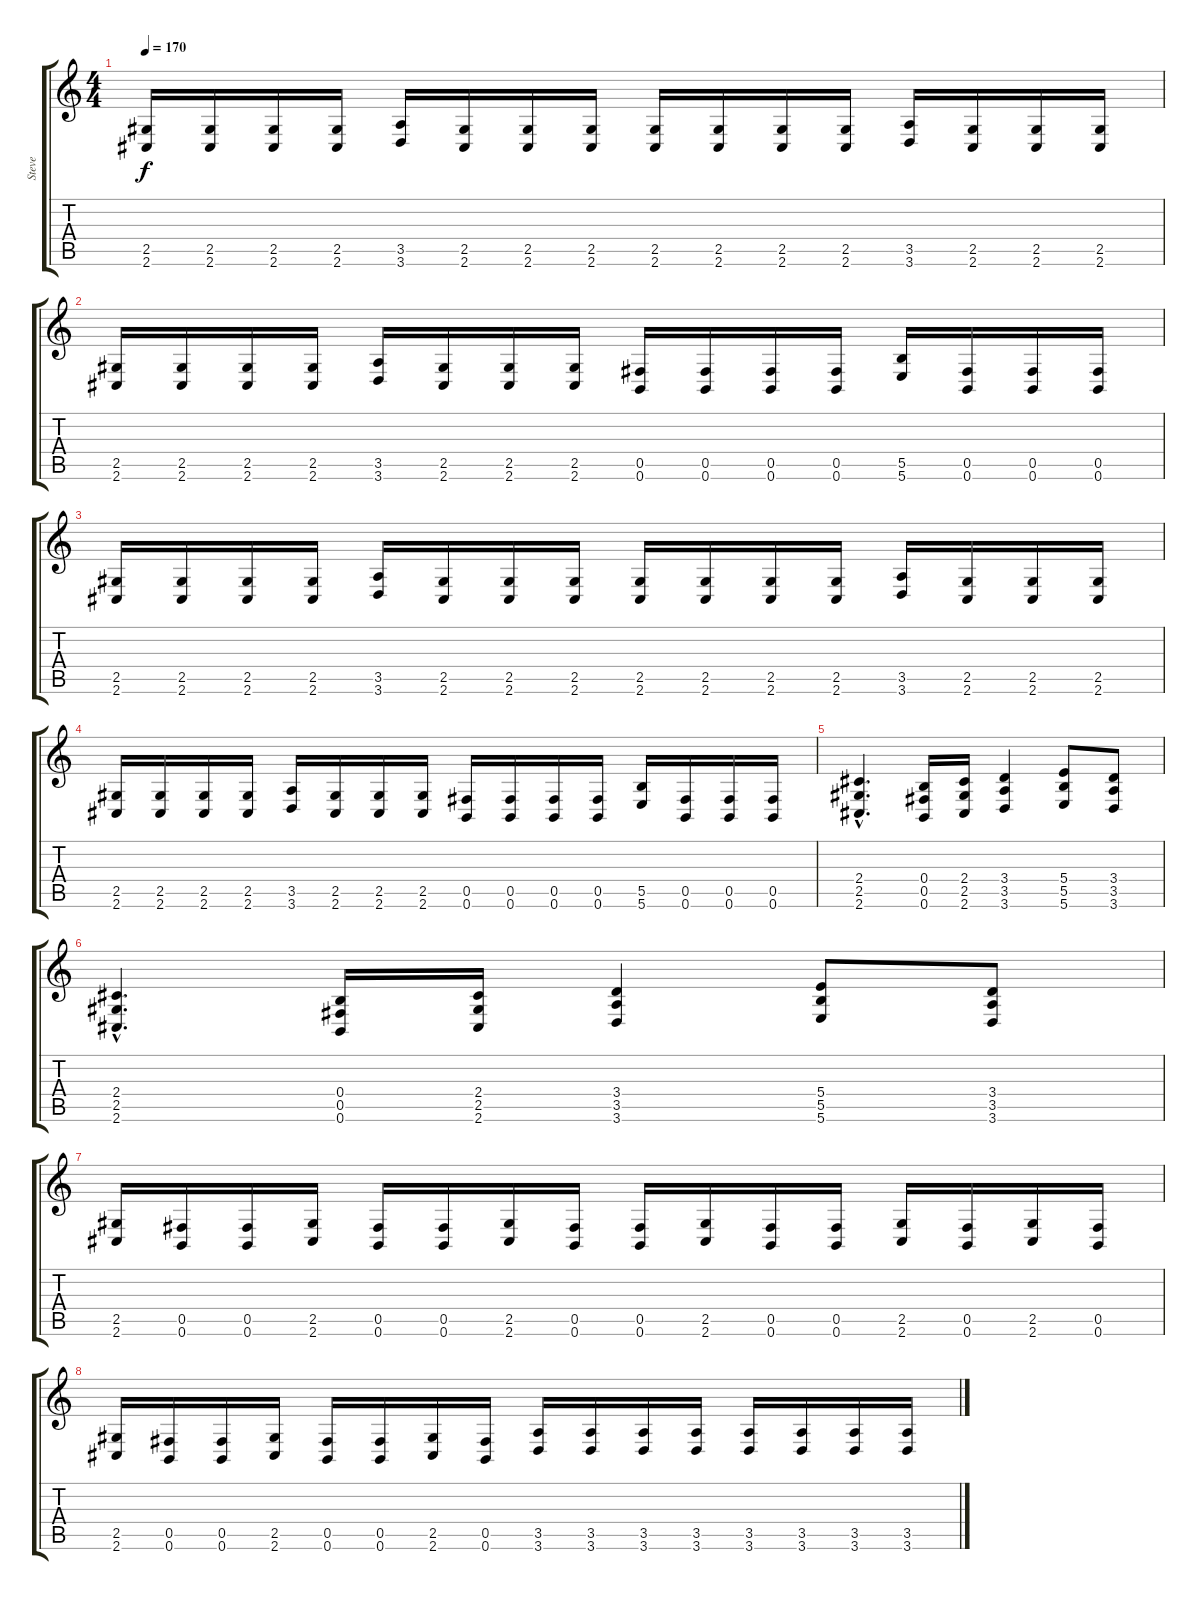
\track ("Steve" "Steve") {instrument distortionguitar}
\staff {score tabs}
\tuning (Db4 Ab3 E3 B2 Gb2 B1) {hide}
\ts (4 4)
\tempo 170
\clef g2
\ks c
(2.5 2.6).16{dy f} (2.5 2.6).16 (2.5 2.6).16 (2.5 2.6).16 (3.5 3.6).16 (2.5 2.6).16 (2.5 2.6).16 (2.5 2.6).16 (2.5 2.6).16 (2.5 2.6).16 (2.5 2.6).16 (2.5 2.6).16 (3.5 3.6).16 (2.5 2.6).16 (2.5 2.6).16 (2.5 2.6).16 |
(2.5 2.6).16 (2.5 2.6).16 (2.5 2.6).16 (2.5 2.6).16 (3.5 3.6).16 (2.5 2.6).16 (2.5 2.6).16 (2.5 2.6).16 (0.5 0.6).16 (0.5 0.6).16 (0.5 0.6).16 (0.5 0.6).16 (5.5 5.6).16 (0.5 0.6).16 (0.5 0.6).16 (0.5 0.6).16 |
(2.5 2.6).16 (2.5 2.6).16 (2.5 2.6).16 (2.5 2.6).16 (3.5 3.6).16 (2.5 2.6).16 (2.5 2.6).16 (2.5 2.6).16 (2.5 2.6).16 (2.5 2.6).16 (2.5 2.6).16 (2.5 2.6).16 (3.5 3.6).16 (2.5 2.6).16 (2.5 2.6).16 (2.5 2.6).16 |
(2.5 2.6).16 (2.5 2.6).16 (2.5 2.6).16 (2.5 2.6).16 (3.5 3.6).16 (2.5 2.6).16 (2.5 2.6).16 (2.5 2.6).16 (0.5 0.6).16 (0.5 0.6).16 (0.5 0.6).16 (0.5 0.6).16 (5.5 5.6).16 (0.5 0.6).16 (0.5 0.6).16 (0.5 0.6).16 |
(2.4{hac} 2.5{hac} 2.6{hac}).4{d} (0.4 0.5 0.6).16 (2.4 2.5 2.6).16 (3.4 3.5 3.6).4 (5.4 5.5 5.6).8 (3.4 3.5 3.6).8 |
(2.4{hac} 2.5{hac} 2.6{hac}).4{d} (0.4 0.5 0.6).16 (2.4 2.5 2.6).16 (3.4 3.5 3.6).4 (5.4 5.5 5.6).8 (3.4 3.5 3.6).8 |
(2.5 2.6).16 (0.5 0.6).16 (0.5 0.6).16 (2.5 2.6).16 (0.5 0.6).16 (0.5 0.6).16 (2.5 2.6).16 (0.5 0.6).16 (0.5 0.6).16 (2.5 2.6).16 (0.5 0.6).16 (0.5 0.6).16 (2.5 2.6).16 (0.5 0.6).16 (2.5 2.6).16 (0.5 0.6).16 |
(2.5 2.6).16 (0.5 0.6).16 (0.5 0.6).16 (2.5 2.6).16 (0.5 0.6).16 (0.5 0.6).16 (2.5 2.6).16 (0.5 0.6).16 (3.5 3.6).16 (3.5 3.6).16 (3.5 3.6).16 (3.5 3.6).16 (3.5 3.6).16 (3.5 3.6).16 (3.5 3.6).16 (3.5 3.6).16
